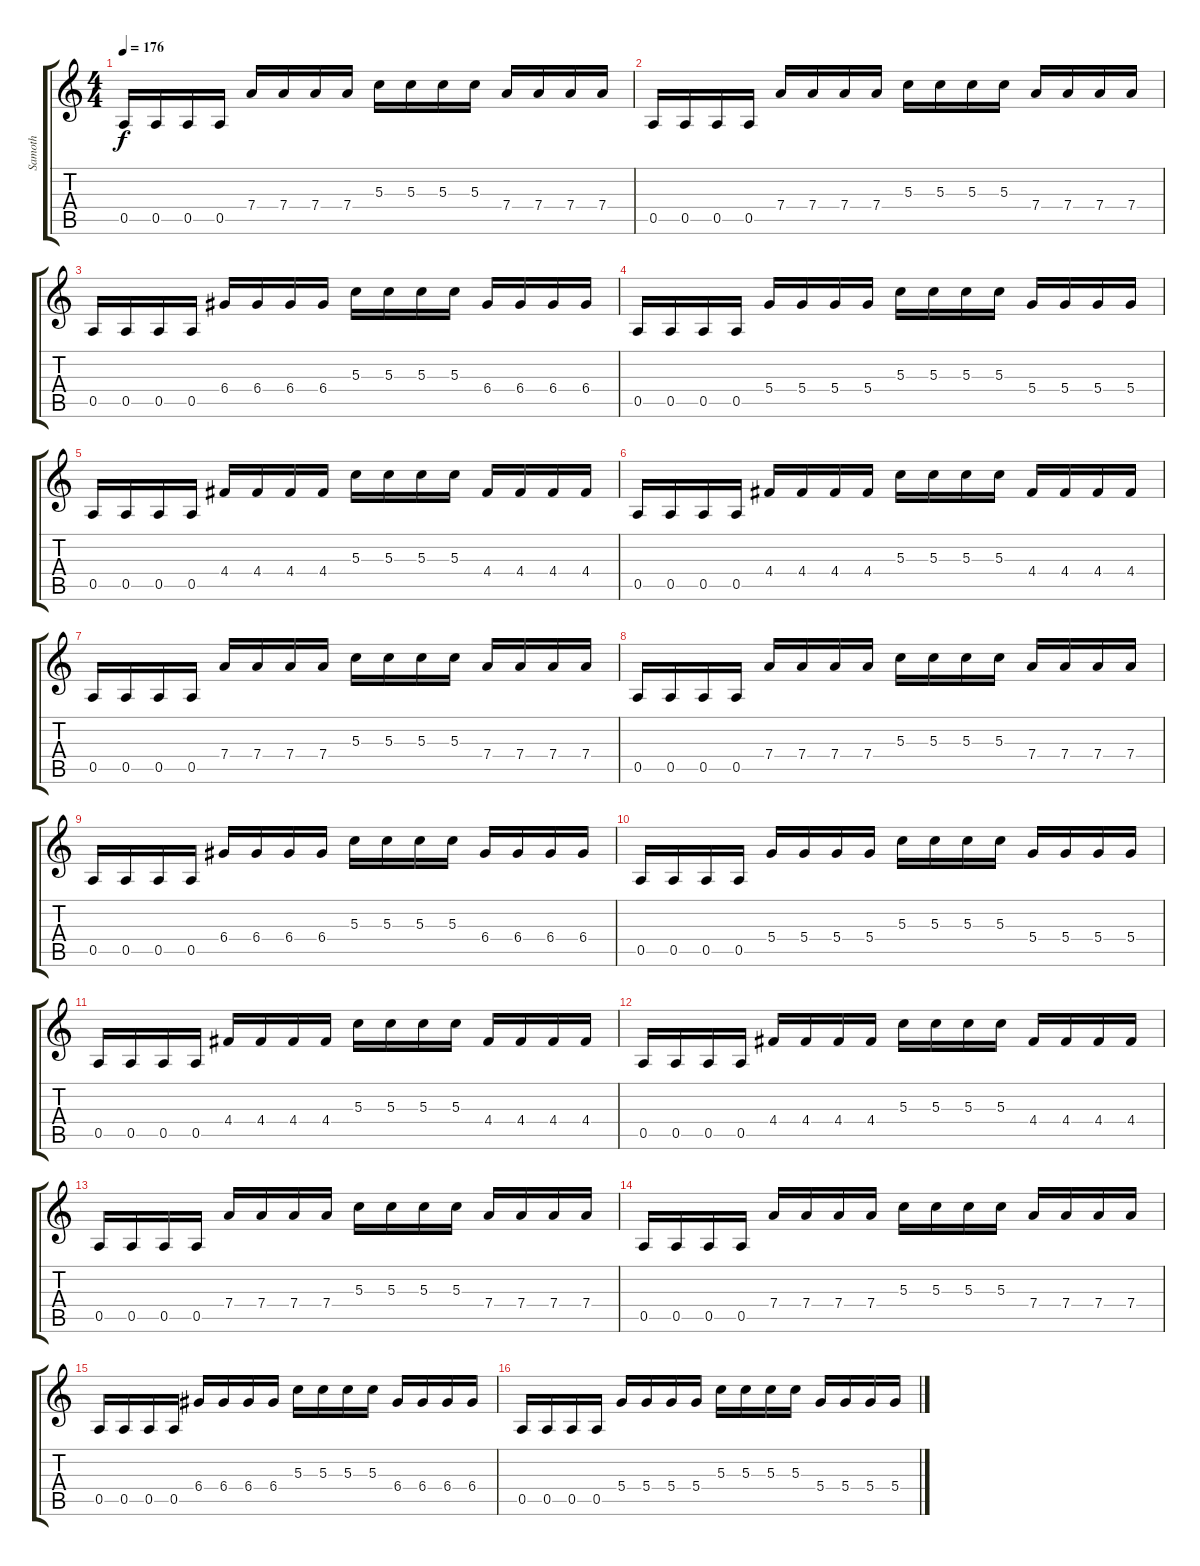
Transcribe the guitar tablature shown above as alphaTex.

\track ("Samoth" "Samoth") {instrument overdrivenguitar}
\staff {score tabs}
\tuning (E4 B3 G3 D3 A2 E2) {hide}
\ts (4 4)
\tempo 176
\clef g2
\ks c
0.5.16{dy f} 0.5.16 0.5.16 0.5.16 7.4.16 7.4.16 7.4.16 7.4.16 5.3.16 5.3.16 5.3.16 5.3.16 7.4.16 7.4.16 7.4.16 7.4.16 |
0.5.16 0.5.16 0.5.16 0.5.16 7.4.16 7.4.16 7.4.16 7.4.16 5.3.16 5.3.16 5.3.16 5.3.16 7.4.16 7.4.16 7.4.16 7.4.16 |
0.5.16 0.5.16 0.5.16 0.5.16 6.4.16 6.4.16 6.4.16 6.4.16 5.3.16 5.3.16 5.3.16 5.3.16 6.4.16 6.4.16 6.4.16 6.4.16 |
0.5.16 0.5.16 0.5.16 0.5.16 5.4.16 5.4.16 5.4.16 5.4.16 5.3.16 5.3.16 5.3.16 5.3.16 5.4.16 5.4.16 5.4.16 5.4.16 |
0.5.16 0.5.16 0.5.16 0.5.16 4.4.16 4.4.16 4.4.16 4.4.16 5.3.16 5.3.16 5.3.16 5.3.16 4.4.16 4.4.16 4.4.16 4.4.16 |
0.5.16 0.5.16 0.5.16 0.5.16 4.4.16 4.4.16 4.4.16 4.4.16 5.3.16 5.3.16 5.3.16 5.3.16 4.4.16 4.4.16 4.4.16 4.4.16 |
0.5.16 0.5.16 0.5.16 0.5.16 7.4.16 7.4.16 7.4.16 7.4.16 5.3.16 5.3.16 5.3.16 5.3.16 7.4.16 7.4.16 7.4.16 7.4.16 |
0.5.16 0.5.16 0.5.16 0.5.16 7.4.16 7.4.16 7.4.16 7.4.16 5.3.16 5.3.16 5.3.16 5.3.16 7.4.16 7.4.16 7.4.16 7.4.16 |
0.5.16 0.5.16 0.5.16 0.5.16 6.4.16 6.4.16 6.4.16 6.4.16 5.3.16 5.3.16 5.3.16 5.3.16 6.4.16 6.4.16 6.4.16 6.4.16 |
0.5.16 0.5.16 0.5.16 0.5.16 5.4.16 5.4.16 5.4.16 5.4.16 5.3.16 5.3.16 5.3.16 5.3.16 5.4.16 5.4.16 5.4.16 5.4.16 |
0.5.16 0.5.16 0.5.16 0.5.16 4.4.16 4.4.16 4.4.16 4.4.16 5.3.16 5.3.16 5.3.16 5.3.16 4.4.16 4.4.16 4.4.16 4.4.16 |
0.5.16 0.5.16 0.5.16 0.5.16 4.4.16 4.4.16 4.4.16 4.4.16 5.3.16 5.3.16 5.3.16 5.3.16 4.4.16 4.4.16 4.4.16 4.4.16 |
0.5.16 0.5.16 0.5.16 0.5.16 7.4.16 7.4.16 7.4.16 7.4.16 5.3.16 5.3.16 5.3.16 5.3.16 7.4.16 7.4.16 7.4.16 7.4.16 |
0.5.16 0.5.16 0.5.16 0.5.16 7.4.16 7.4.16 7.4.16 7.4.16 5.3.16 5.3.16 5.3.16 5.3.16 7.4.16 7.4.16 7.4.16 7.4.16 |
0.5.16 0.5.16 0.5.16 0.5.16 6.4.16 6.4.16 6.4.16 6.4.16 5.3.16 5.3.16 5.3.16 5.3.16 6.4.16 6.4.16 6.4.16 6.4.16 |
0.5.16 0.5.16 0.5.16 0.5.16 5.4.16 5.4.16 5.4.16 5.4.16 5.3.16 5.3.16 5.3.16 5.3.16 5.4.16 5.4.16 5.4.16 5.4.16
